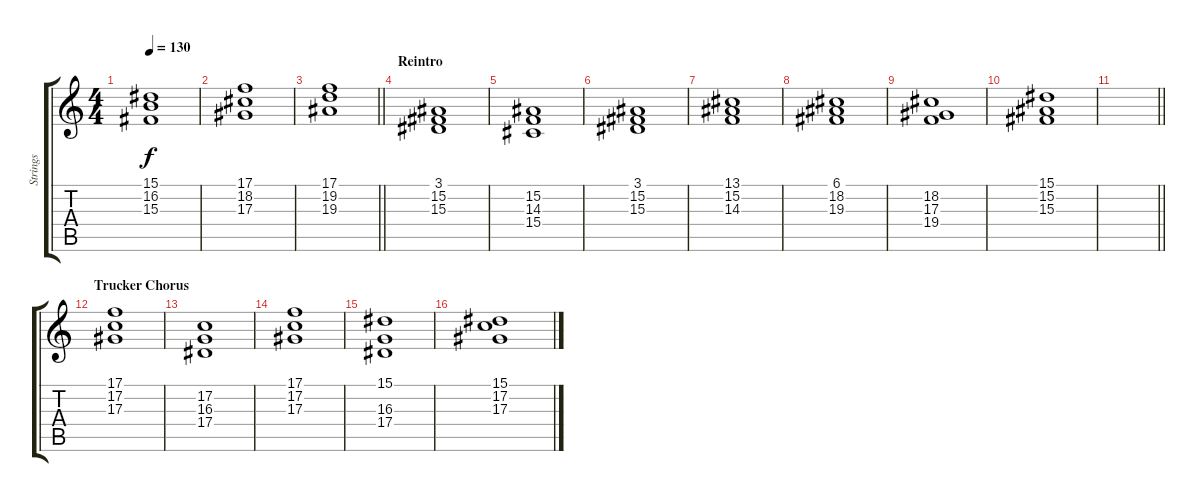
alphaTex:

\track ("Strings" "Strings") {instrument stringensemble1}
\staff {score tabs}
\tuning (C4 G3 Eb3 Bb2 F2 C2) {hide}
\ts (4 4)
\tempo 130
\clef g2
\ks c
(15.1{t} 16.2{t} 15.3{t}).1{dy f} |
(17.1 18.2 17.3).1 |
\barLineRight lightlight
(17.1 19.2 19.3).1 |
\section ("" "Reintro")
(3.1 15.2 15.3).1 |
(15.2 14.3 15.4).1 |
(3.1 15.2 15.3).1 |
(13.1 15.2 14.3).1 |
(6.1 18.2 19.3).1 |
(18.2 17.3 19.4).1 |
(15.1 15.2 15.3).1 |
\barLineRight lightlight
|
\section ("" "Trucker Chorus")
(17.1 17.2 17.3).1 |
(17.2 16.3 17.4).1 |
(17.1 17.2 17.3).1 |
(15.1 16.3 17.4).1 |
(15.1 17.2 17.3).1
